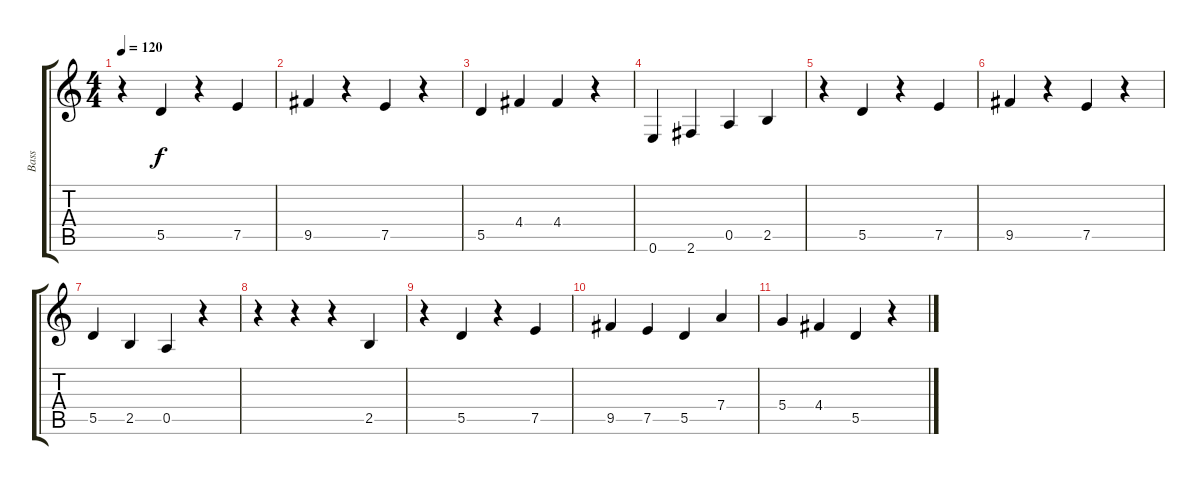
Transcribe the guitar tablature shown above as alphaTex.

\track ("Bass" "Bass") {instrument fretlessbass}
\staff {score tabs}
\tuning (E4 B3 G3 D3 A2 E2) {hide}
\ts (4 4)
\tempo 120
\clef g2
\ks c
r.4{dy f} 5.5.4 r.4 7.5.4 |
9.5.4 r.4 7.5.4 r.4 |
5.5.4 4.4.4 4.4.4 r.4 |
0.6.4 2.6.4 0.5.4 2.5.4 |
r.4 5.5.4 r.4 7.5.4 |
9.5.4 r.4 7.5.4 r.4 |
5.5.4 2.5.4 0.5.4 r.4 |
r.4 r.4 r.4 2.5.4 |
r.4 5.5.4 r.4 7.5.4 |
9.5.4 7.5.4 5.5.4 7.4.4 |
5.4.4 4.4.4 5.5.4 r.4
